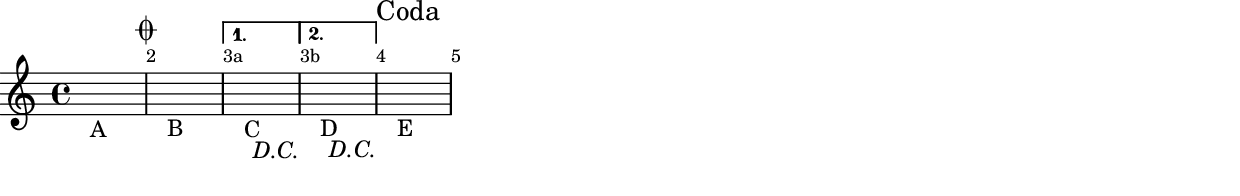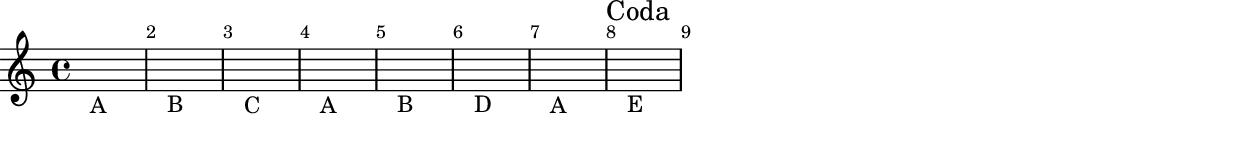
%% Generated by lilypond-book
%% Options: [exampleindent=10.16\mm,indent=0\mm,line-width=160\mm,paper-height=845.047\pt,paper-width=597.508\pt,papersize='(cons (* 597.508 pt) (* 845.047 pt))]
\include "lilypond-book-preamble.ly"


% ****************************************************************
% Start cut-&-pastable-section
% ****************************************************************

#(ly:set-option 'eps-box-padding 3.000000)



\paper {
  #(set-paper-size '(cons (* 597.508 pt) (* 845.047 pt)))
  indent = 0\mm
  line-width = 160\mm
  % offset the left padding, also add 1mm as lilypond creates cropped
  % images with a little space on the right
  line-width = #(- line-width (* mm  3.000000) (* mm 1))
}

\layout {
  
}




% ****************************************************************
% ly snippet:
% ****************************************************************
\sourcefilename "/lilypond-2.25.21/input/regression/alternative-nest-end-end-segno2.ly"
\sourcefileline 0
\version "2.23.6"

#(ly:set-option 'warning-as-error #t)

\header {
  texidoc="This case nests one @code{\\alternative} within another at
the tail end of a @code{\\repeat segno}.  Alternative bar numbering is
enabled.

The outer alternative receives a coda mark, no volta bracket, and
normal bar numbering.

The inner alternative receives volta brackets.  Alternative bar
numbering is used because they are the outermost volta brackets.

The music unfolds to ABC ABD AE."
}

\layout {
  \context {
    \Score
    alternativeNumberingStyle = #'numbers-with-letters
    \override BarNumber.break-visibility = #all-visible
  }
}

piece = \new Voice \fixed c' {
  \repeat segno 3 {
    s1_"A"
    { % This extra {} shows that it isn't necessary for the
      % \alternative music to be the child of the \repeat music.
      \alternative {
        \volta 1,2 {
          s1_"B"
          \alternative {
            \volta 1 s1_"C"
            \volta 2 s1_"D"
          }
        }
        \volta 3 <>
      }
    }
  }
  \sectionLabel "Coda"
  s1_"E"
}

\new Score { \piece }
\new Score { \unfoldRepeats \piece }



% ****************************************************************
% end ly snippet
% ****************************************************************
